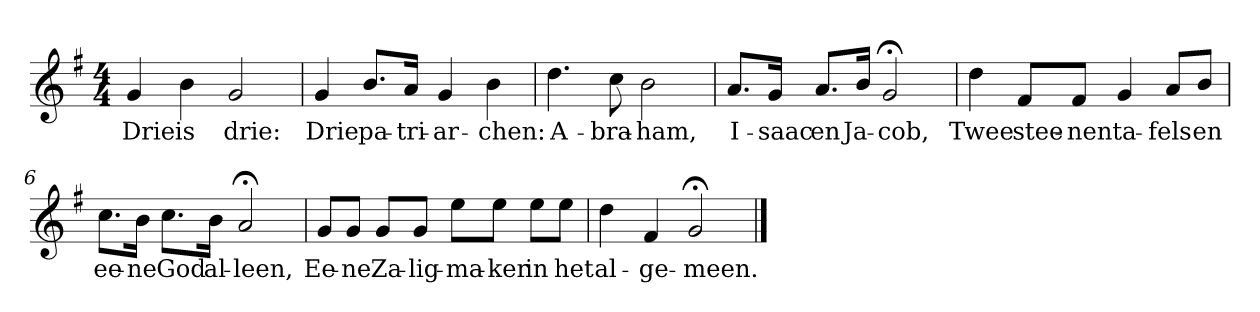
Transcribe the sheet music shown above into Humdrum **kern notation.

**kern	**text
*part1	*part1
*staff1	*staff1
*k[f#]	*
*G:	*
*M4/4	*
*MM120	*
=1	=1
4g	Drie
4b	is
2g	drie:
=2	=2
4g	Drie
8.bL	pa-
16aJk	-tri-
4g	-ar-
4b	-chen:
=3	=3
4.dd	A-
8cc	-bra-
2b	-ham,
=4	=4
8.aL	I-
16gJk	-saac
8.aL	en
16bJk	Ja-
2g;<	-cob,
=5	=5
4dd	Twee
8f#L	stee-
8f#J	-nen
4g	ta-
8aL	-fels
8bJ	en
=6	=6
8.ccL	ee-
16bJk	-ne
8.ccL	God
16bJk	al-
2a;<	-leen,
=7	=7
8gL	Ee-
8gJ	-ne
8gL	Za-
8gJ	-lig-
8eeL	-ma-
8eeJ	-ker
8eeL	in
8eeJ	het
=8	=8
4dd	al-
4f#	-ge-
2g;<	-meen.
==	==
*-	*-
